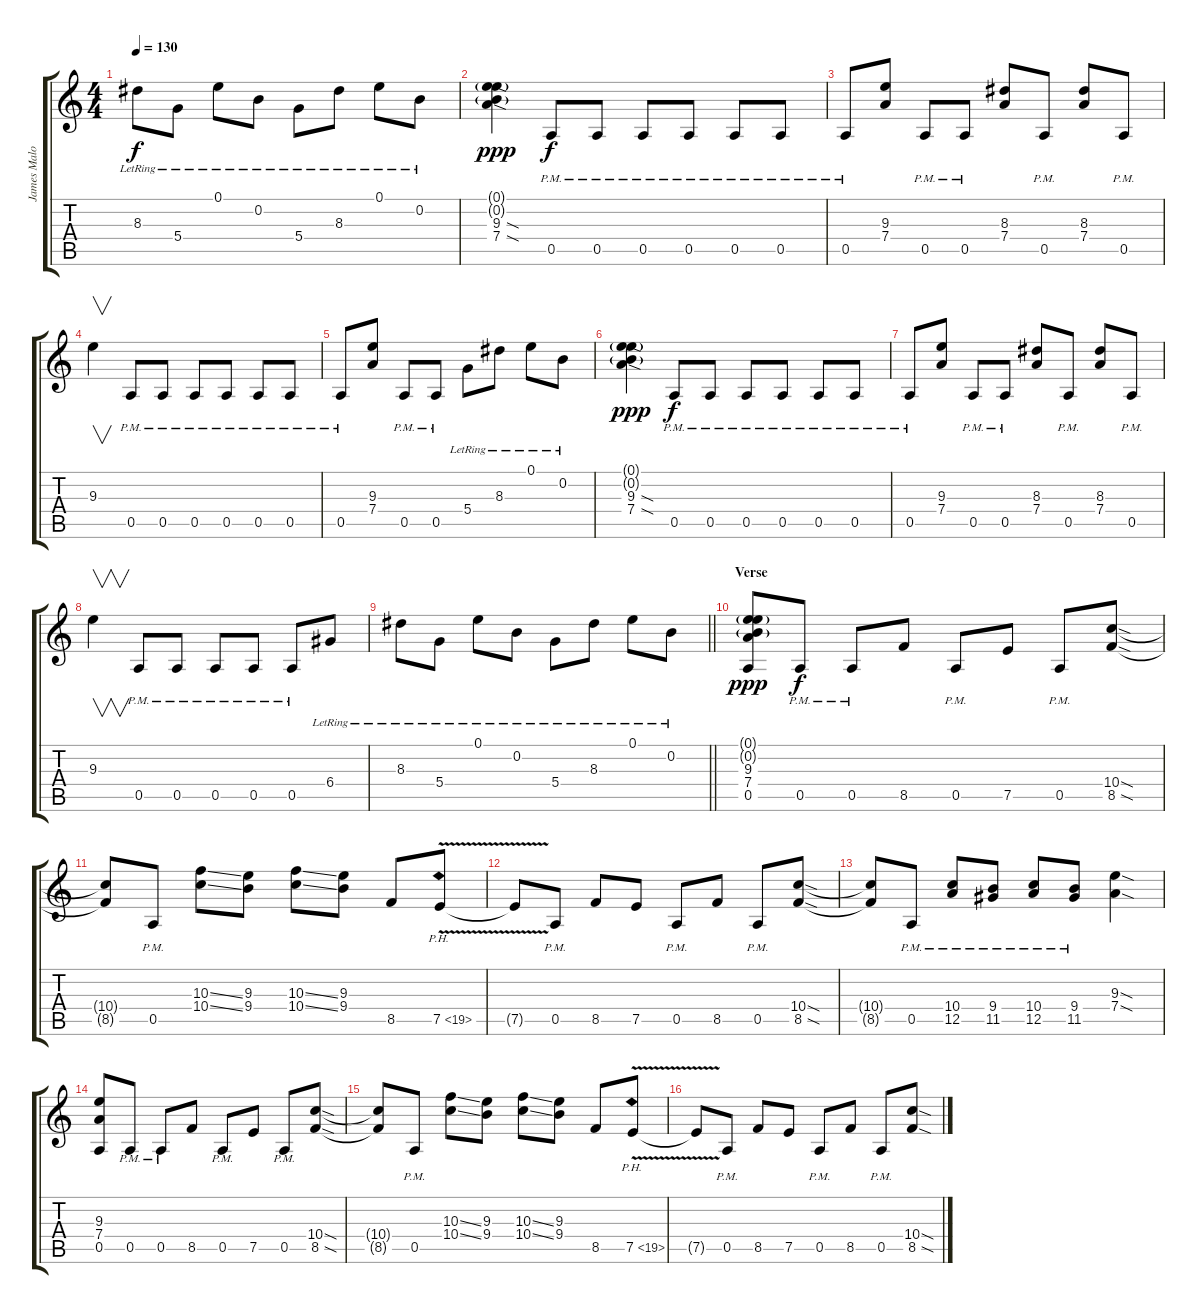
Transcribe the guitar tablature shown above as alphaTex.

\track ("James Malone Rhythm" "James Malo") {instrument distortionguitar}
\staff {score tabs}
\tuning (E4 B3 G3 D3 A2 E2) {hide}
\ts (4 4)
\tempo 130
\clef g2
\ks c
8.3{lr}.8{dy f} 5.4{lr}.8 0.1{lr}.8 0.2{lr}.8 5.4{lr}.8 8.3{lr}.8 0.1{lr}.8 0.2{lr}.8 |
(0.1{g} 0.2{g} 9.3{sod} 7.4{sod}).4{dy ppp} 0.5{pm}.8{dy f} 0.5{pm}.8 0.5{pm}.8 0.5{pm}.8 0.5{pm}.8 0.5{pm}.8 |
0.5{pm}.8 (9.3 7.4).8 0.5{pm}.8 0.5{pm}.8 (8.3 7.4).8 0.5{pm}.8 (8.3 7.4).8 0.5{pm}.8 |
9.3.4{v} 0.5{pm}.8 0.5{pm}.8 0.5{pm}.8 0.5{pm}.8 0.5{pm}.8 0.5{pm}.8 |
0.5{pm}.8 (9.3 7.4).8 0.5{pm}.8 0.5{pm}.8 5.4{lr}.8 8.3{lr}.8 0.1{lr}.8 0.2{lr}.8 |
(0.1{g} 0.2{g} 9.3{sod} 7.4{sod}).4{dy ppp} 0.5{pm}.8{dy f} 0.5{pm}.8 0.5{pm}.8 0.5{pm}.8 0.5{pm}.8 0.5{pm}.8 |
0.5{pm}.8 (9.3 7.4).8 0.5{pm}.8 0.5{pm}.8 (8.3 7.4).8 0.5{pm}.8 (8.3 7.4).8 0.5{pm}.8 |
9.3.4{v} 0.5{pm}.8 0.5{pm}.8 0.5{pm}.8 0.5{pm}.8 0.5{pm}.8 6.4{lr}.8 |
\barLineRight lightlight
8.3{lr}.8 5.4{lr}.8 0.1{lr}.8 0.2{lr}.8 5.4{lr}.8 8.3{lr}.8 0.1{lr}.8 0.2{lr}.8 |
\section ("" "Verse")
(0.1{g} 0.2{g} 9.3 7.4 0.5).8{dy ppp} 0.5{pm}.8{dy f} 0.5{pm}.8 8.5.8 0.5{pm}.8 7.5.8 0.5{pm}.8 (10.4{sod} 8.5{sod}).8 |
(10.4{t} 8.5{t}).8 0.5{pm}.8 (10.3{ss} 10.4{ss}).8 (9.3 9.4).8 (10.3{ss} 10.4{ss}).8 (9.3 9.4).8 8.5.8 7.5{ph 12 v}.8 |
7.5{t}.8 0.5{pm}.8 8.5.8 7.5.8 0.5{pm}.8 8.5.8 0.5{pm}.8 (10.4{sod} 8.5{sod}).8 |
(10.4{t} 8.5{t}).8 0.5{pm}.8 (10.4{pm} 12.5{pm}).8 (9.4{pm} 11.5{pm}).8 (10.4{pm} 12.5{pm}).8 (9.4{pm} 11.5{pm}).8 (9.3{sod} 7.4{sod}).4 |
(9.3 7.4 0.5).8 0.5{pm}.8 0.5{pm}.8 8.5.8 0.5{pm}.8 7.5.8 0.5{pm}.8 (10.4{sod} 8.5{sod}).8 |
(10.4{t} 8.5{t}).8 0.5{pm}.8 (10.3{ss} 10.4{ss}).8 (9.3 9.4).8 (10.3{ss} 10.4{ss}).8 (9.3 9.4).8 8.5.8 7.5{ph 12 v}.8 |
7.5{t}.8 0.5{pm}.8 8.5.8 7.5.8 0.5{pm}.8 8.5.8 0.5{pm}.8 (10.4{sod} 8.5{sod}).8
